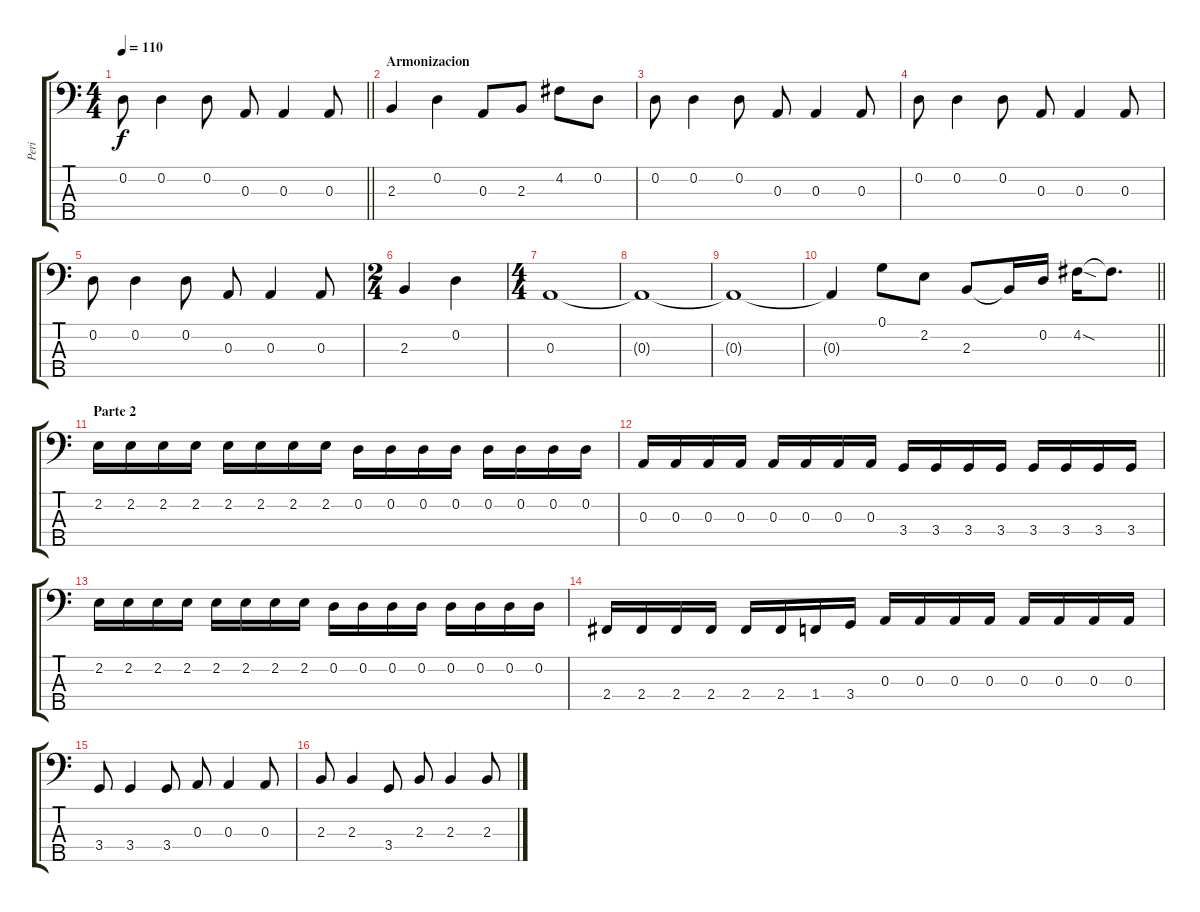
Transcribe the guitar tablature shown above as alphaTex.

\track ("Peri" "Peri") {instrument electricbassfinger}
\staff {score tabs}
\tuning (G2 D2 A1 E1 B0) {hide}
\ts (4 4)
\tempo 110
\clef f4
\barLineRight lightlight
\ks c
0.2.8{dy f} 0.2.4 0.2.8 0.3.8 0.3.4 0.3.8 |
\section ("" "Armonizacion")
2.3.4 0.2.4 0.3.8 2.3.8 4.2.8 0.2.8 |
0.2.8 0.2.4 0.2.8 0.3.8 0.3.4 0.3.8 |
0.2.8 0.2.4 0.2.8 0.3.8 0.3.4 0.3.8 |
0.2.8 0.2.4 0.2.8 0.3.8 0.3.4 0.3.8 |
\ts (2 4)
2.3.4 0.2.4 |
\ts (4 4)
0.3.1 |
0.3{t}.1 |
0.3{t}.1 |
\barLineRight lightlight
0.3{t}.4 0.1.8 2.2.8 2.3.8 2.3{t}.16 0.2.16 4.2{sod}.16 4.2{t}.8{d} |
\section ("" "Parte 2")
2.2.16 2.2.16 2.2.16 2.2.16 2.2.16 2.2.16 2.2.16 2.2.16 0.2.16 0.2.16 0.2.16 0.2.16 0.2.16 0.2.16 0.2.16 0.2.16 |
0.3.16 0.3.16 0.3.16 0.3.16 0.3.16 0.3.16 0.3.16 0.3.16 3.4.16 3.4.16 3.4.16 3.4.16 3.4.16 3.4.16 3.4.16 3.4.16 |
2.2.16 2.2.16 2.2.16 2.2.16 2.2.16 2.2.16 2.2.16 2.2.16 0.2.16 0.2.16 0.2.16 0.2.16 0.2.16 0.2.16 0.2.16 0.2.16 |
2.4.16 2.4.16 2.4.16 2.4.16 2.4.16 2.4.16 1.4.16 3.4.16 0.3.16 0.3.16 0.3.16 0.3.16 0.3.16 0.3.16 0.3.16 0.3.16 |
3.4.8 3.4.4 3.4.8 0.3.8 0.3.4 0.3.8 |
2.3.8 2.3.4 3.4.8 2.3.8 2.3.4 2.3.8
